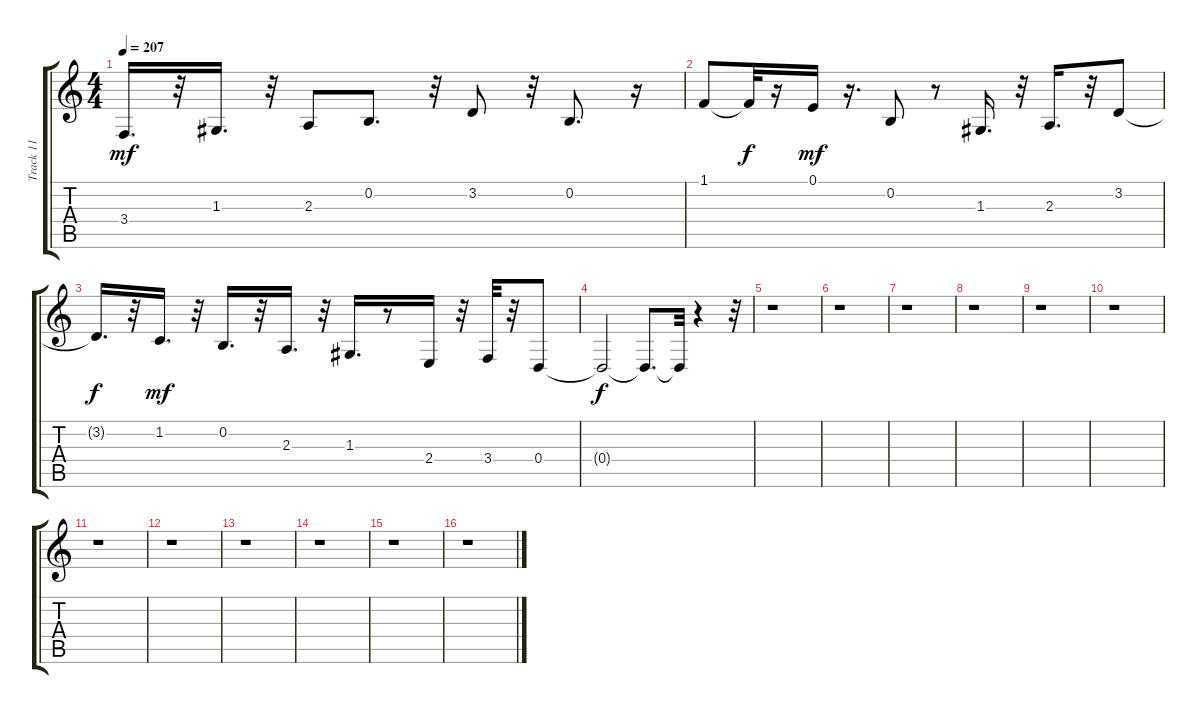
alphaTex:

\track ("Track 11" "Track 11") {instrument fiddle}
\staff {score tabs}
\tuning (E4 B3 G3 D3 A2 E2) {hide}
\ts (4 4)
\tempo 207
\clef g2
\ks c
3.4.16{d dy mf} r.32 1.3.16{d} r.32 2.3.8 0.2.8{d} r.32 3.2.8 r.32 0.2.8{d} r.16 |
1.1.8 1.1{t}.32{dy f} r.16 0.1.16{dy mf} r.16{d} 0.2.8 r.8 1.3.16{d} r.32 2.3.16{d} r.32 3.2.8 |
3.2{t}.16{d dy f} r.32 1.2.16{d dy mf} r.32 0.2.16{d} r.32 2.3.16{d} r.32 1.3.16{d} r.8 2.4.16 r.32 3.4.32 r.32 0.4.8 |
0.4{t}.2{dy f} 0.4{t}.8{d} 0.4{t}.32 r.4 r.32 |
r.1 |
r.1 |
r.1 |
r.1 |
r.1 |
r.1 |
r.1 |
r.1 |
r.1 |
r.1 |
r.1 |
r.1
